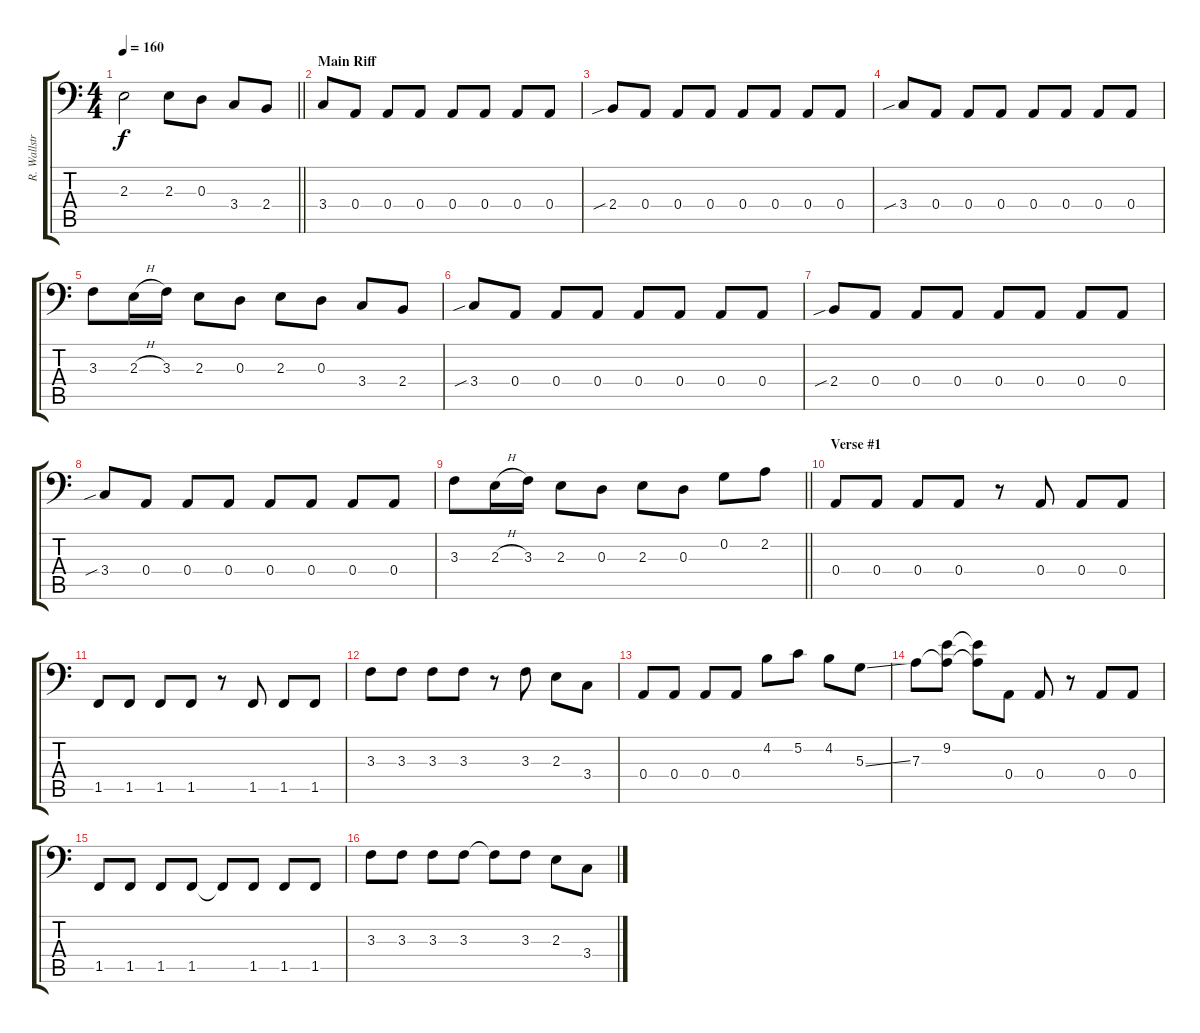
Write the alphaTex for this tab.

\track ("R. Wallström (Bass)" "R. Wallstr") {instrument electricbassfinger}
\staff {score tabs}
\tuning (C3 G2 D2 A1 E1 B0) {hide}
\ts (4 4)
\tempo 160
\clef f4
\barLineRight lightlight
\ks c
2.3.2{dy f} 2.3.8 0.3.8 3.4.8 2.4.8 |
\section ("" "Main Riff")
3.4.8 0.4.8 0.4.8 0.4.8 0.4.8 0.4.8 0.4.8 0.4.8 |
2.4{sib}.8 0.4.8 0.4.8 0.4.8 0.4.8 0.4.8 0.4.8 0.4.8 |
3.4{sib}.8 0.4.8 0.4.8 0.4.8 0.4.8 0.4.8 0.4.8 0.4.8 |
3.3.8 2.3{h}.16 3.3.16 2.3.8 0.3.8 2.3.8 0.3.8 3.4.8 2.4.8 |
3.4{sib}.8 0.4.8 0.4.8 0.4.8 0.4.8 0.4.8 0.4.8 0.4.8 |
2.4{sib}.8 0.4.8 0.4.8 0.4.8 0.4.8 0.4.8 0.4.8 0.4.8 |
3.4{sib}.8 0.4.8 0.4.8 0.4.8 0.4.8 0.4.8 0.4.8 0.4.8 |
\barLineRight lightlight
3.3.8 2.3{h}.16 3.3.16 2.3.8 0.3.8 2.3.8 0.3.8 0.2.8 2.2.8 |
\section ("" "Verse #1")
0.4.8 0.4.8 0.4.8 0.4.8 r.8 0.4.8 0.4.8 0.4.8 |
1.5.8 1.5.8 1.5.8 1.5.8 r.8 1.5.8 1.5.8 1.5.8 |
3.3.8 3.3.8 3.3.8 3.3.8 r.8 3.3.8 2.3.8 3.4.8 |
0.4.8 0.4.8 0.4.8 0.4.8 4.2.8 5.2.8 4.2.8 5.3{ss}.8 |
7.3.8 (9.2 7.3{t}).8 (9.2{t} 7.3{t}).8 0.4.8 0.4.8 r.8 0.4.8 0.4.8 |
1.5.8 1.5.8 1.5.8 1.5.8 1.5{t}.8 1.5.8 1.5.8 1.5.8 |
3.3.8 3.3.8 3.3.8 3.3.8 3.3{t}.8 3.3.8 2.3.8 3.4.8
